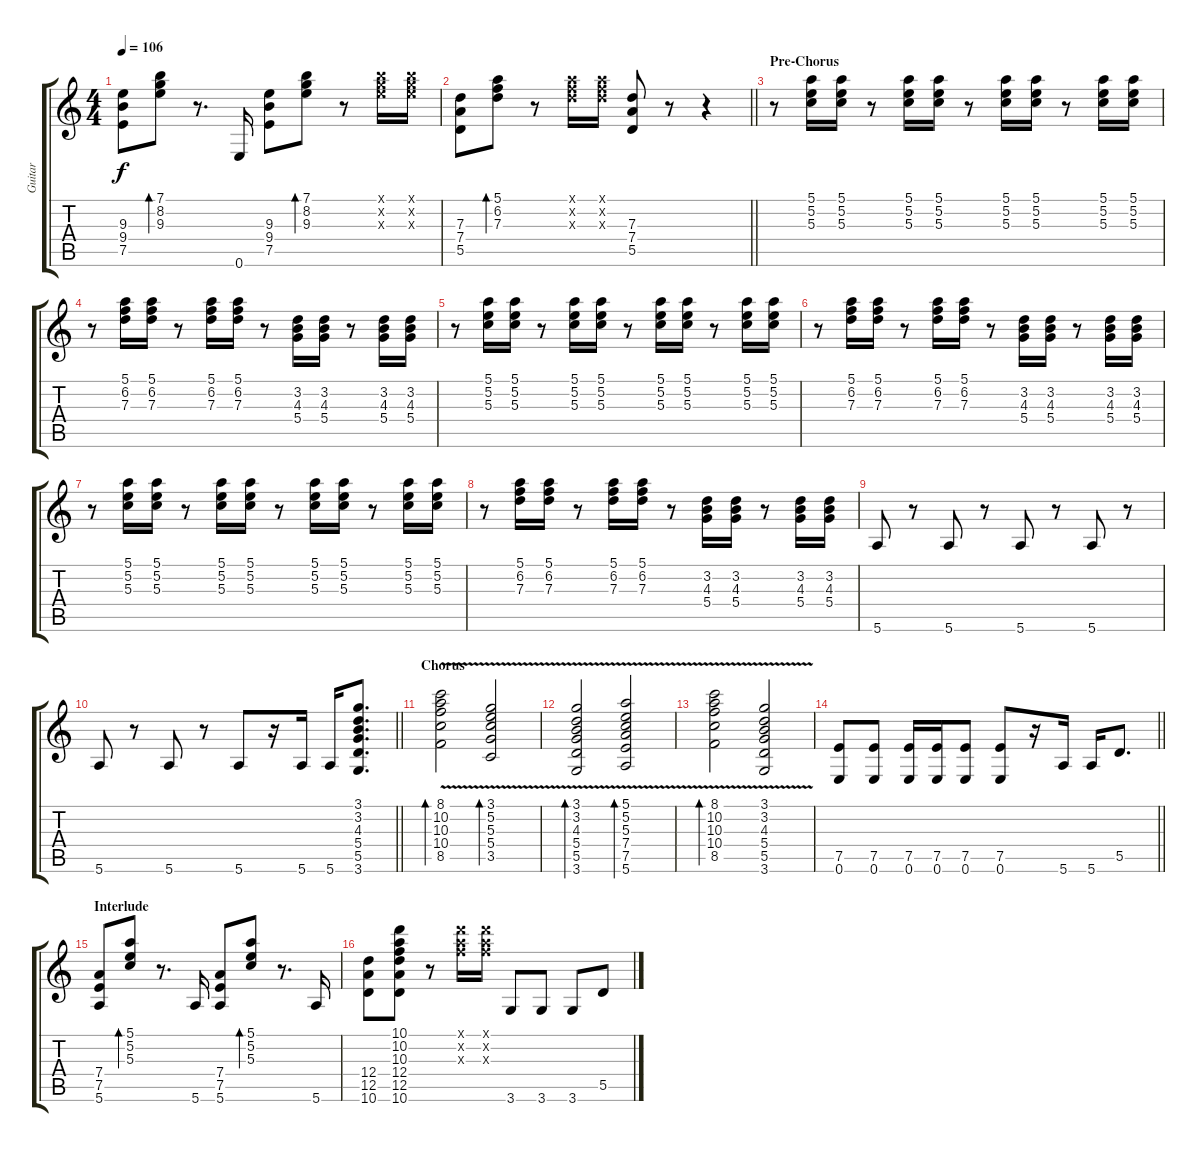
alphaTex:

\track ("Guitar" "Guitar") {instrument electricguitarclean}
\staff {score tabs}
\tuning (E4 B3 G3 D3 A2 E2) {hide}
\ts (4 4)
\tempo 106
\clef g2
\ks c
(9.3 9.4 7.5).8{dy f} (7.1 8.2 9.3).8{bd 60} r.8{d} 0.6.16 (9.3 9.4 7.5).8 (7.1 8.2 9.3).8{bd 60} r.8 (7.1{x} 8.2{x} 9.3{x}).16 (7.1{x} 8.2{x} 9.3{x}).16 |
\barLineRight lightlight
(7.3 7.4 5.5).8 (5.1 6.2 7.3).8{bd 60} r.8 (5.1{x} 6.2{x} 7.3{x}).16 (5.1{x} 6.2{x} 7.3{x}).16 (7.3 7.4 5.5).8 r.8 r.4 |
\section ("" "Pre-Chorus")
r.8 (5.1 5.2 5.3).16 (5.1 5.2 5.3).16 r.8 (5.1 5.2 5.3).16 (5.1 5.2 5.3).16 r.8 (5.1 5.2 5.3).16 (5.1 5.2 5.3).16 r.8 (5.1 5.2 5.3).16 (5.1 5.2 5.3).16 |
r.8 (5.1 6.2 7.3).16 (5.1 6.2 7.3).16 r.8 (5.1 6.2 7.3).16 (5.1 6.2 7.3).16 r.8 (3.2 4.3 5.4).16 (3.2 4.3 5.4).16 r.8 (3.2 4.3 5.4).16 (3.2 4.3 5.4).16 |
r.8 (5.1 5.2 5.3).16 (5.1 5.2 5.3).16 r.8 (5.1 5.2 5.3).16 (5.1 5.2 5.3).16 r.8 (5.1 5.2 5.3).16 (5.1 5.2 5.3).16 r.8 (5.1 5.2 5.3).16 (5.1 5.2 5.3).16 |
r.8 (5.1 6.2 7.3).16 (5.1 6.2 7.3).16 r.8 (5.1 6.2 7.3).16 (5.1 6.2 7.3).16 r.8 (3.2 4.3 5.4).16 (3.2 4.3 5.4).16 r.8 (3.2 4.3 5.4).16 (3.2 4.3 5.4).16 |
r.8 (5.1 5.2 5.3).16 (5.1 5.2 5.3).16 r.8 (5.1 5.2 5.3).16 (5.1 5.2 5.3).16 r.8 (5.1 5.2 5.3).16 (5.1 5.2 5.3).16 r.8 (5.1 5.2 5.3).16 (5.1 5.2 5.3).16 |
r.8 (5.1 6.2 7.3).16 (5.1 6.2 7.3).16 r.8 (5.1 6.2 7.3).16 (5.1 6.2 7.3).16 r.8 (3.2 4.3 5.4).16 (3.2 4.3 5.4).16 r.8 (3.2 4.3 5.4).16 (3.2 4.3 5.4).16 |
5.6.8 r.8 5.6.8 r.8 5.6.8 r.8 5.6.8 r.8 |
\barLineRight lightlight
5.6.8 r.8 5.6.8 r.8 5.6.8 r.16 5.6.16 5.6.16 (3.1 3.2 4.3 5.4 5.5 3.6).8{d} |
\section ("" "Chorus")
(8.1{v} 10.2{v} 10.3{v} 10.4{v} 8.5{v}).2{bd 60} (3.1{v} 5.2{v} 5.3{v} 5.4{v} 3.5{v}).2{bd 60} |
(3.1{v} 3.2{v} 4.3{v} 5.4{v} 5.5{v} 3.6{v}).2{bd 60} (5.1{v} 5.2{v} 5.3{v} 7.4{v} 7.5{v} 5.6{v}).2{bd 60} |
(8.1{v} 10.2{v} 10.3{v} 10.4{v} 8.5{v}).2{bd 60} (3.1{v} 3.2{v} 4.3{v} 5.4{v} 5.5{v} 3.6{v}).2 |
\barLineRight lightlight
(7.5 0.6).8 (7.5 0.6).8 (7.5 0.6).16 (7.5 0.6).16 (7.5 0.6).8 (7.5 0.6).8 r.16 5.6.16 5.6.16 5.5.8{d} |
\section ("" "Interlude")
(7.4 7.5 5.6).8 (5.1 5.2 5.3).8{bd 60} r.8{d} 5.6.16 (7.4 7.5 5.6).8 (5.1 5.2 5.3).8{bd 60} r.8{d} 5.6.16 |
(12.4 12.5 10.6).8 (10.1 10.2 10.3 12.4 12.5 10.6).8 r.8 (10.1{x} 10.2{x} 10.3{x}).16 (10.1{x} 10.2{x} 10.3{x}).16 3.6.8 3.6.8 3.6.8 5.5.8
